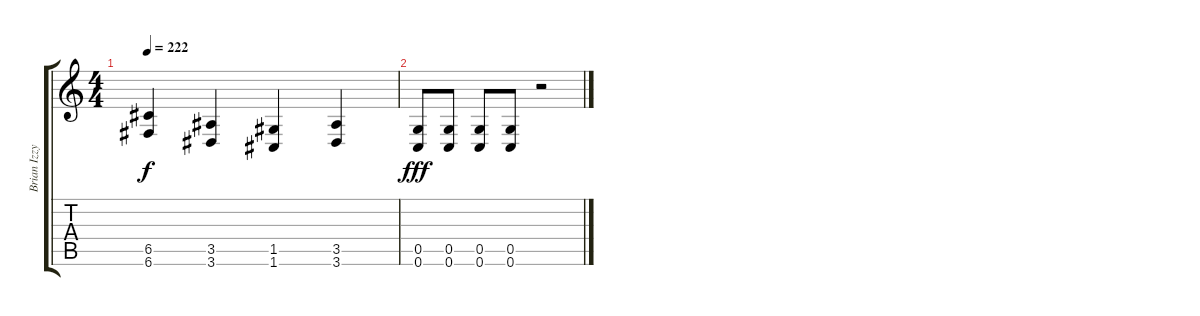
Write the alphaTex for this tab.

\track ("Brian Izzy" "Brian Izzy") {instrument distortionguitar}
\staff {score tabs}
\tuning (D4 A3 F3 C3 G2 C2) {hide}
\ts (4 4)
\tempo 222
\clef g2
\ks c
(6.5 6.6).4{dy f} (3.5 3.6).4 (1.5 1.6).4 (3.5 3.6).4 |
(0.5 0.6).8{dy fff} (0.5 0.6).8 (0.5 0.6).8 (0.5 0.6).8 r.2
